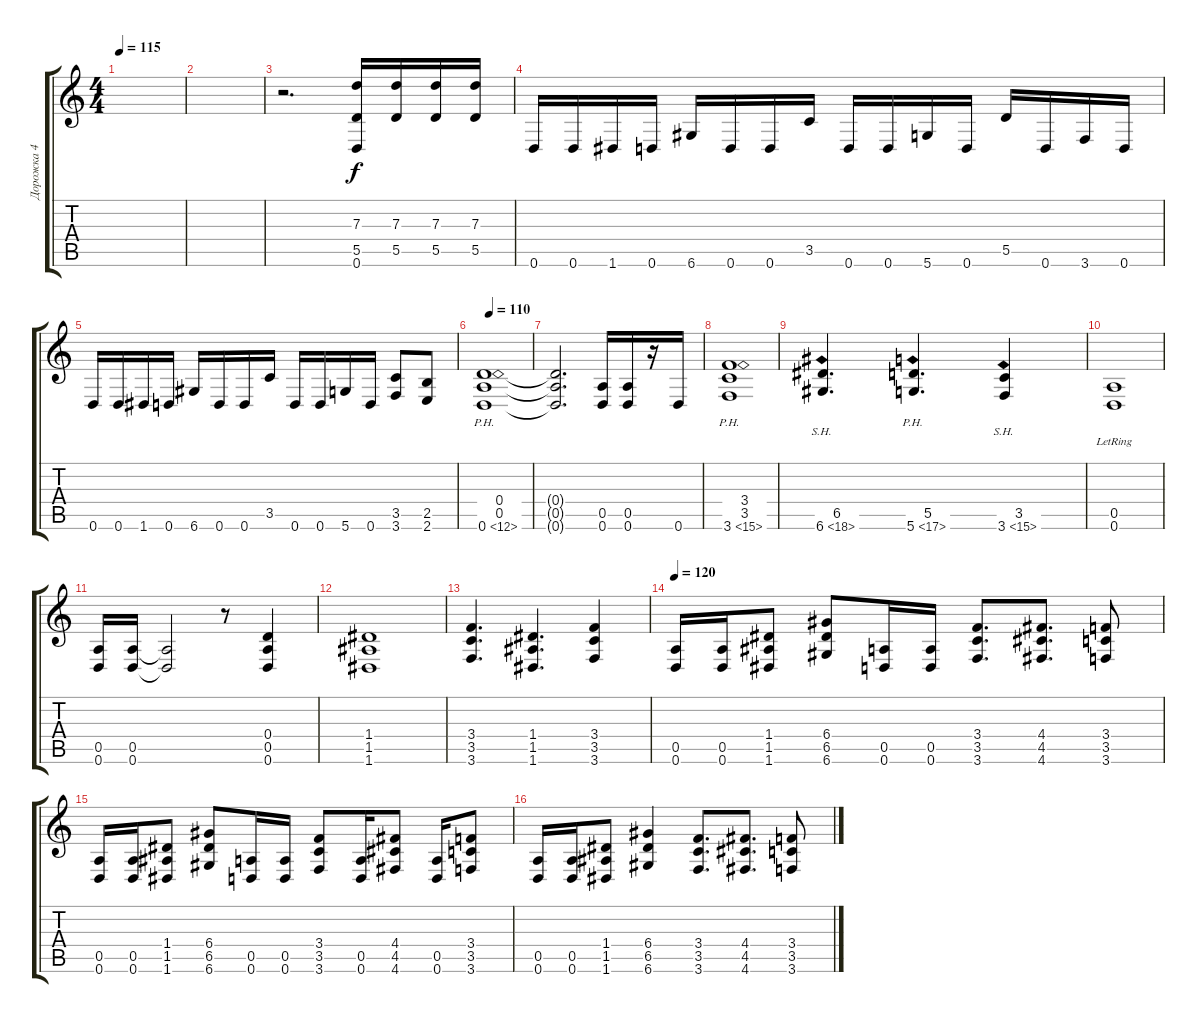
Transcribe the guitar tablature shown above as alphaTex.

\track ("Дорожка 4" "Дорожка 4") {instrument distortionguitar}
\staff {score tabs}
\tuning (E4 B3 G3 D3 A2 D2) {hide}
\ts (4 4)
\tempo 115
\clef g2
\ks c
|
|
r.2{d} (7.3 5.5 0.6).16 (7.3 5.5).16 (7.3 5.5).16 (7.3 5.5).16 |
0.6.16 0.6.16 1.6.16 0.6.16 6.6.16 0.6.16 0.6.16 3.5.16 0.6.16 0.6.16 5.6.16 0.6.16 5.5.16 0.6.16 3.6.16 0.6.16 |
0.6.16 0.6.16 1.6.16 0.6.16 6.6.16 0.6.16 0.6.16 3.5.16 0.6.16 0.6.16 5.6.16 0.6.16 (3.5 3.6).8 (2.5 2.6).8 |
\tempo 110
(0.4 0.5 0.6{ph 12}).1 |
(0.4{t} 0.5{t} 0.6{t}).2{d} (0.5 0.6).16 (0.5 0.6).16 r.16 0.6.16 |
(3.4 3.5 3.6{ph 12}).1 |
(6.5 6.6{sh 12}).4{d} (5.5 5.6{ph 12}).4{d} (3.5 3.6{sh 12}).4 |
(0.5{lr} 0.6{lr}).1 |
(0.5 0.6).16 (0.5 0.6).16 (0.5{t} 0.6{t}).2 r.8 (0.4 0.5 0.6).4 |
(1.4 1.5 1.6).1 |
(3.4 3.5 3.6).4{d} (1.4 1.5 1.6).4{d} (3.4 3.5 3.6).4 |
\tempo 120
(0.5 0.6).16 (0.5 0.6).16 (1.4 1.5 1.6).8 (6.4 6.5 6.6).8 (0.5 0.6).16 (0.5 0.6).16 (3.4 3.5 3.6).8{d} (4.4 4.5 4.6).8{d} (3.4 3.5 3.6).8 |
(0.5 0.6).16 (0.5 0.6).16 (1.4 1.5 1.6).8 (6.4 6.5 6.6).8 (0.5 0.6).16 (0.5 0.6).16 (3.4 3.5 3.6).8 (0.5 0.6).16 (4.4 4.5 4.6).8 (0.5 0.6).16 (3.4 3.5 3.6).8 |
(0.5 0.6).16 (0.5 0.6).16 (1.4 1.5 1.6).8 (6.4 6.5 6.6).4 (3.4 3.5 3.6).8{d} (4.4 4.5 4.6).8{d} (3.4 3.5 3.6).8
